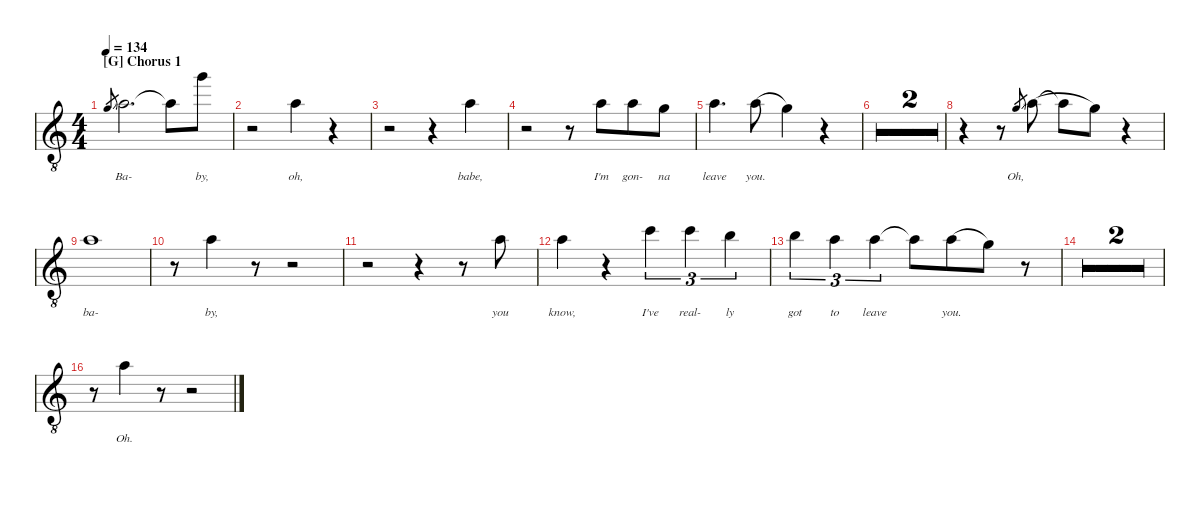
\hideDynamics
\bracketExtendMode nobrackets
\singleTrackTrackNamePolicy hidden
\multiTrackTrackNamePolicy hidden
\firstSystemTrackNameMode fullname
\firstSystemTrackNameOrientation horizontal
\otherSystemsTrackNameOrientation horizontal
\track ("Vocal" "Voc.") {multiBarRest instrument voiceoohs}
\staff {score}
\tuning (E4 B3 G3 D3 A2 E2)
\ts (4 4)
\section ("G" "Chorus 1")
\tempo 134
\clef g2
\ottava 8vb
\ks aminor
3.1{ss}.8{gr dy mf} 5.1.2{d lyrics (0 "Ba-") lyrics (1 "") lyrics (2 "") lyrics (3 "") lyrics (4 "")} 5.1{t}.8 15.1.8{lyrics (0 "by,") lyrics (1 "") lyrics (2 "") lyrics (3 "") lyrics (4 "")} |
r.2 5.1.4{lyrics (0 "oh,") lyrics (1 "") lyrics (2 "") lyrics (3 "") lyrics (4 "")} r.4 |
r.2 r.4 5.1.4{lyrics (0 "babe,") lyrics (1 "") lyrics (2 "") lyrics (3 "") lyrics (4 "")} |
r.2 r.8 5.1.8{lyrics (0 "I'm") lyrics (1 "") lyrics (2 "") lyrics (3 "") lyrics (4 "") beam merge} 5.1.8{lyrics (0 "gon-") lyrics (1 "") lyrics (2 "") lyrics (3 "") lyrics (4 "") beam merge} 3.1.8{lyrics (0 "na") lyrics (1 "") lyrics (2 "") lyrics (3 "") lyrics (4 "")} |
5.1.4{d lyrics (0 "leave") lyrics (1 "") lyrics (2 "") lyrics (3 "") lyrics (4 "")} 5.1.8{lyrics (0 "you.") lyrics (1 "") lyrics (2 "") lyrics (3 "") lyrics (4 "") legatoorigin} 3.1.4 r.4 |
r.1 |
r.1 |
r.4 r.8 3.1{ss}.8{lyrics (0 "Oh,") lyrics (1 "") lyrics (2 "") lyrics (3 "") lyrics (4 "") gr} 5.1.8{legatoorigin} 5.1{t}.8{legatoorigin} 3.1.8 r.4 |
5.1.1{lyrics (0 "ba-") lyrics (1 "") lyrics (2 "") lyrics (3 "") lyrics (4 "")} |
r.8 5.1.4{lyrics (0 "by,") lyrics (1 "") lyrics (2 "") lyrics (3 "") lyrics (4 "")} r.8 r.2 |
r.2 r.4 r.8 5.1.8{lyrics (0 "you") lyrics (1 "") lyrics (2 "") lyrics (3 "") lyrics (4 "")} |
5.1.4{lyrics (0 "know,") lyrics (1 "") lyrics (2 "") lyrics (3 "") lyrics (4 "")} r.4 8.1.4{tu (3 2) lyrics (0 "I've") lyrics (1 "") lyrics (2 "") lyrics (3 "") lyrics (4 "")} 8.1.4{tu (3 2) lyrics (0 "real-") lyrics (1 "") lyrics (2 "") lyrics (3 "") lyrics (4 "")} 7.1.4{tu (3 2) lyrics (0 "ly") lyrics (1 "") lyrics (2 "") lyrics (3 "") lyrics (4 "")} |
7.1.4{tu (3 2) lyrics (0 "got") lyrics (1 "") lyrics (2 "") lyrics (3 "") lyrics (4 "")} 5.1.4{tu (3 2) lyrics (0 "to") lyrics (1 "") lyrics (2 "") lyrics (3 "") lyrics (4 "")} 5.1.4{tu (3 2) lyrics (0 "leave") lyrics (1 "") lyrics (2 "") lyrics (3 "") lyrics (4 "")} 5.1{t}.8{beam merge} 5.1.8{lyrics (0 "you.") lyrics (1 "") lyrics (2 "") lyrics (3 "") lyrics (4 "") legatoorigin beam merge} 3.1.8 r.8 |
r.1 |
r.1 |
r.8 5.1.4{lyrics (0 "Oh.") lyrics (1 "") lyrics (2 "") lyrics (3 "") lyrics (4 "")} r.8 r.2
